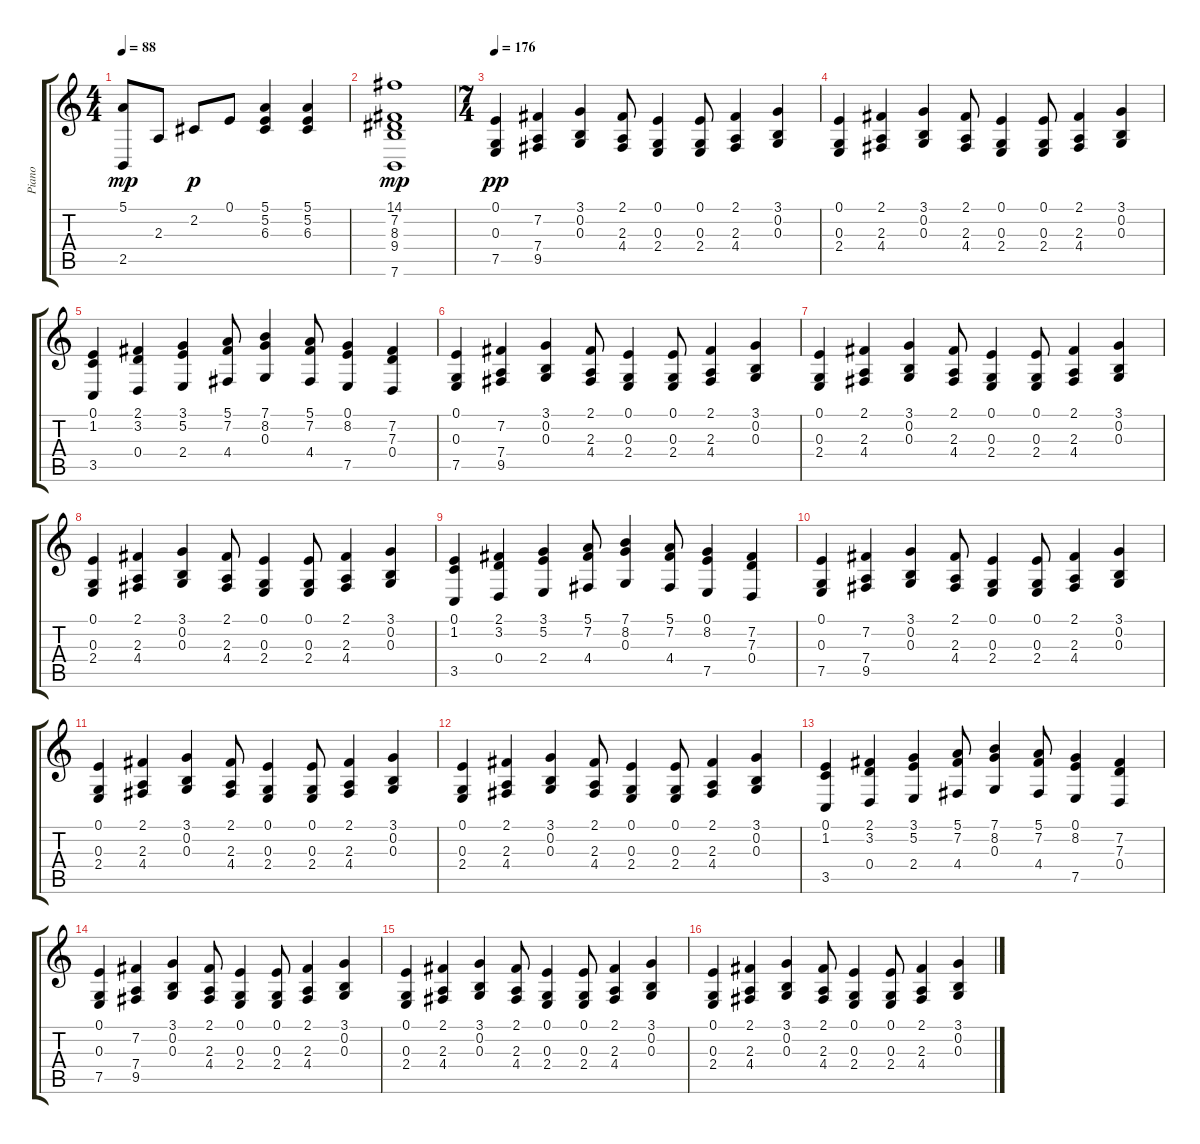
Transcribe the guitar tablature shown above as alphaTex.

\track ("Piano" "Piano") {instrument acousticgrandpiano}
\staff {score tabs}
\tuning (E4 B3 G3 D3 A2 E2) {hide}
\ts (4 4)
\tempo 88
\clef g2
\ks c
(5.1 2.5).8{dy mp} 2.3.8 2.2.8{dy p} 0.1.8 (5.1 5.2 6.3).4 (5.1 5.2 6.3).4 |
(14.1 7.2 8.3 9.4 7.6).1{dy mp} |
\ts (7 4)
\tempo 176
(0.1 0.3 7.5).4{dy pp} (7.2 7.4 9.5).4 (3.1 0.2 0.3).4 (2.1 2.3 4.4).8 (0.1 0.3 2.4).4 (0.1 0.3 2.4).8 (2.1 2.3 4.4).4 (3.1 0.2 0.3).4 |
(0.1 0.3 2.4).4 (2.1 2.3 4.4).4 (3.1 0.2 0.3).4 (2.1 2.3 4.4).8 (0.1 0.3 2.4).4 (0.1 0.3 2.4).8 (2.1 2.3 4.4).4 (3.1 0.2 0.3).4 |
(0.1 1.2 3.5).4 (2.1 3.2 0.4).4 (3.1 5.2 2.4).4 (5.1 7.2 4.4).8 (7.1 8.2 0.3).4 (5.1 7.2 4.4).8 (0.1 8.2 7.5).4 (7.2 7.3 0.4).4 |
(0.1 0.3 7.5).4 (7.2 7.4 9.5).4 (3.1 0.2 0.3).4 (2.1 2.3 4.4).8 (0.1 0.3 2.4).4 (0.1 0.3 2.4).8 (2.1 2.3 4.4).4 (3.1 0.2 0.3).4 |
(0.1 0.3 2.4).4 (2.1 2.3 4.4).4 (3.1 0.2 0.3).4 (2.1 2.3 4.4).8 (0.1 0.3 2.4).4 (0.1 0.3 2.4).8 (2.1 2.3 4.4).4 (3.1 0.2 0.3).4 |
(0.1 0.3 2.4).4 (2.1 2.3 4.4).4 (3.1 0.2 0.3).4 (2.1 2.3 4.4).8 (0.1 0.3 2.4).4 (0.1 0.3 2.4).8 (2.1 2.3 4.4).4 (3.1 0.2 0.3).4 |
(0.1 1.2 3.5).4 (2.1 3.2 0.4).4 (3.1 5.2 2.4).4 (5.1 7.2 4.4).8 (7.1 8.2 0.3).4 (5.1 7.2 4.4).8 (0.1 8.2 7.5).4 (7.2 7.3 0.4).4 |
(0.1 0.3 7.5).4 (7.2 7.4 9.5).4 (3.1 0.2 0.3).4 (2.1 2.3 4.4).8 (0.1 0.3 2.4).4 (0.1 0.3 2.4).8 (2.1 2.3 4.4).4 (3.1 0.2 0.3).4 |
(0.1 0.3 2.4).4 (2.1 2.3 4.4).4 (3.1 0.2 0.3).4 (2.1 2.3 4.4).8 (0.1 0.3 2.4).4 (0.1 0.3 2.4).8 (2.1 2.3 4.4).4 (3.1 0.2 0.3).4 |
(0.1 0.3 2.4).4 (2.1 2.3 4.4).4 (3.1 0.2 0.3).4 (2.1 2.3 4.4).8 (0.1 0.3 2.4).4 (0.1 0.3 2.4).8 (2.1 2.3 4.4).4 (3.1 0.2 0.3).4 |
(0.1 1.2 3.5).4 (2.1 3.2 0.4).4 (3.1 5.2 2.4).4 (5.1 7.2 4.4).8 (7.1 8.2 0.3).4 (5.1 7.2 4.4).8 (0.1 8.2 7.5).4 (7.2 7.3 0.4).4 |
(0.1 0.3 7.5).4 (7.2 7.4 9.5).4 (3.1 0.2 0.3).4 (2.1 2.3 4.4).8 (0.1 0.3 2.4).4 (0.1 0.3 2.4).8 (2.1 2.3 4.4).4 (3.1 0.2 0.3).4 |
(0.1 0.3 2.4).4 (2.1 2.3 4.4).4 (3.1 0.2 0.3).4 (2.1 2.3 4.4).8 (0.1 0.3 2.4).4 (0.1 0.3 2.4).8 (2.1 2.3 4.4).4 (3.1 0.2 0.3).4 |
(0.1 0.3 2.4).4 (2.1 2.3 4.4).4 (3.1 0.2 0.3).4 (2.1 2.3 4.4).8 (0.1 0.3 2.4).4 (0.1 0.3 2.4).8 (2.1 2.3 4.4).4 (3.1 0.2 0.3).4
